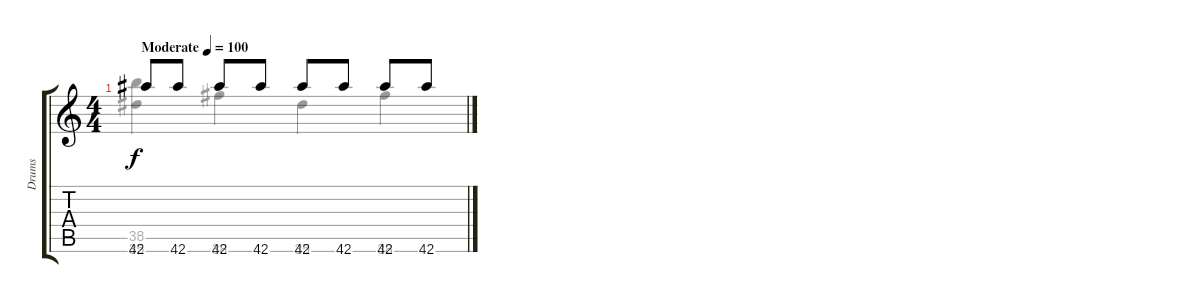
\track ("Drums" "Drums") {instrument acousticgrandpiano}
\staff {score tabs}
\tuning (E4 B3 G3 D3 A2 E2) {hide}
\voice
\ts (4 4)
\tempo (100 "Moderate")
\clef g2
\ks c
42.6.8{dy f instrument acousticgrandpiano} 42.6.8 42.6.8 42.6.8 42.6.8 42.6.8 42.6.8 42.6.8
\voice
\clef g2
\ottava regular
\simile none
\ks c
(38.5 35.6).4{dy f} 38.6.4 35.6.4 38.6.4
